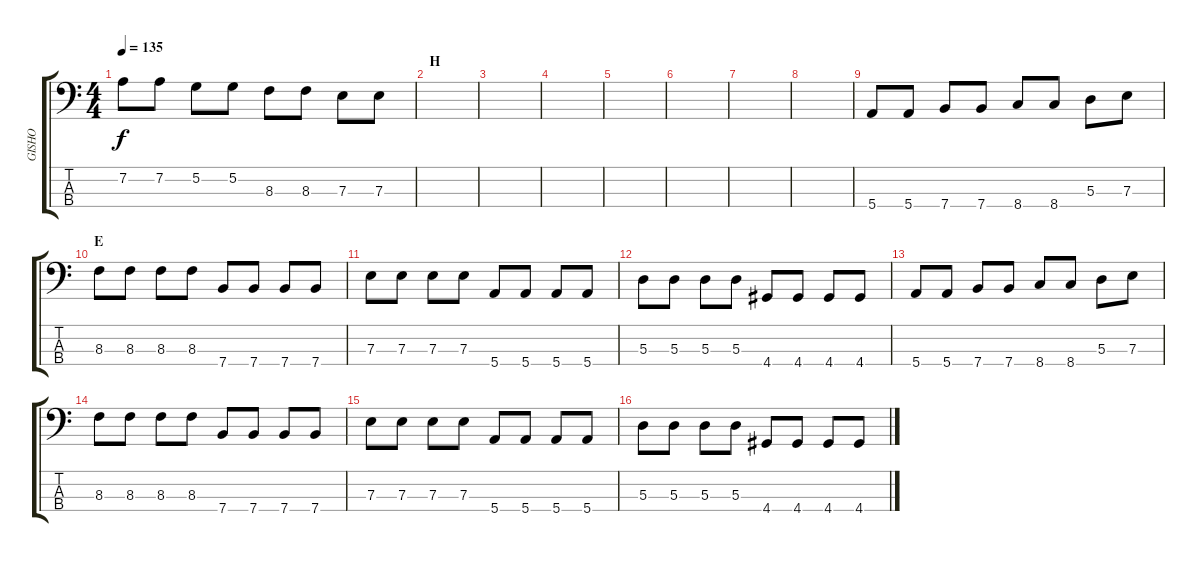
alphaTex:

\track ("GISHO" "GISHO") {instrument electricbasspick}
\staff {score tabs}
\tuning (G2 D2 A1 E1) {hide}
\ts (4 4)
\tempo 135
\clef f4
\ks c
7.2.8{dy f} 7.2.8 5.2.8 5.2.8 8.3.8 8.3.8 7.3.8 7.3.8 |
\section ("" "H")
|
|
|
|
|
|
|
5.4.8 5.4.8 7.4.8 7.4.8 8.4.8 8.4.8 5.3.8 7.3.8 |
\section ("" "E")
8.3.8 8.3.8 8.3.8 8.3.8 7.4.8 7.4.8 7.4.8 7.4.8 |
7.3.8 7.3.8 7.3.8 7.3.8 5.4.8 5.4.8 5.4.8 5.4.8 |
5.3.8 5.3.8 5.3.8 5.3.8 4.4.8 4.4.8 4.4.8 4.4.8 |
5.4.8 5.4.8 7.4.8 7.4.8 8.4.8 8.4.8 5.3.8 7.3.8 |
8.3.8 8.3.8 8.3.8 8.3.8 7.4.8 7.4.8 7.4.8 7.4.8 |
7.3.8 7.3.8 7.3.8 7.3.8 5.4.8 5.4.8 5.4.8 5.4.8 |
5.3.8 5.3.8 5.3.8 5.3.8 4.4.8 4.4.8 4.4.8 4.4.8
